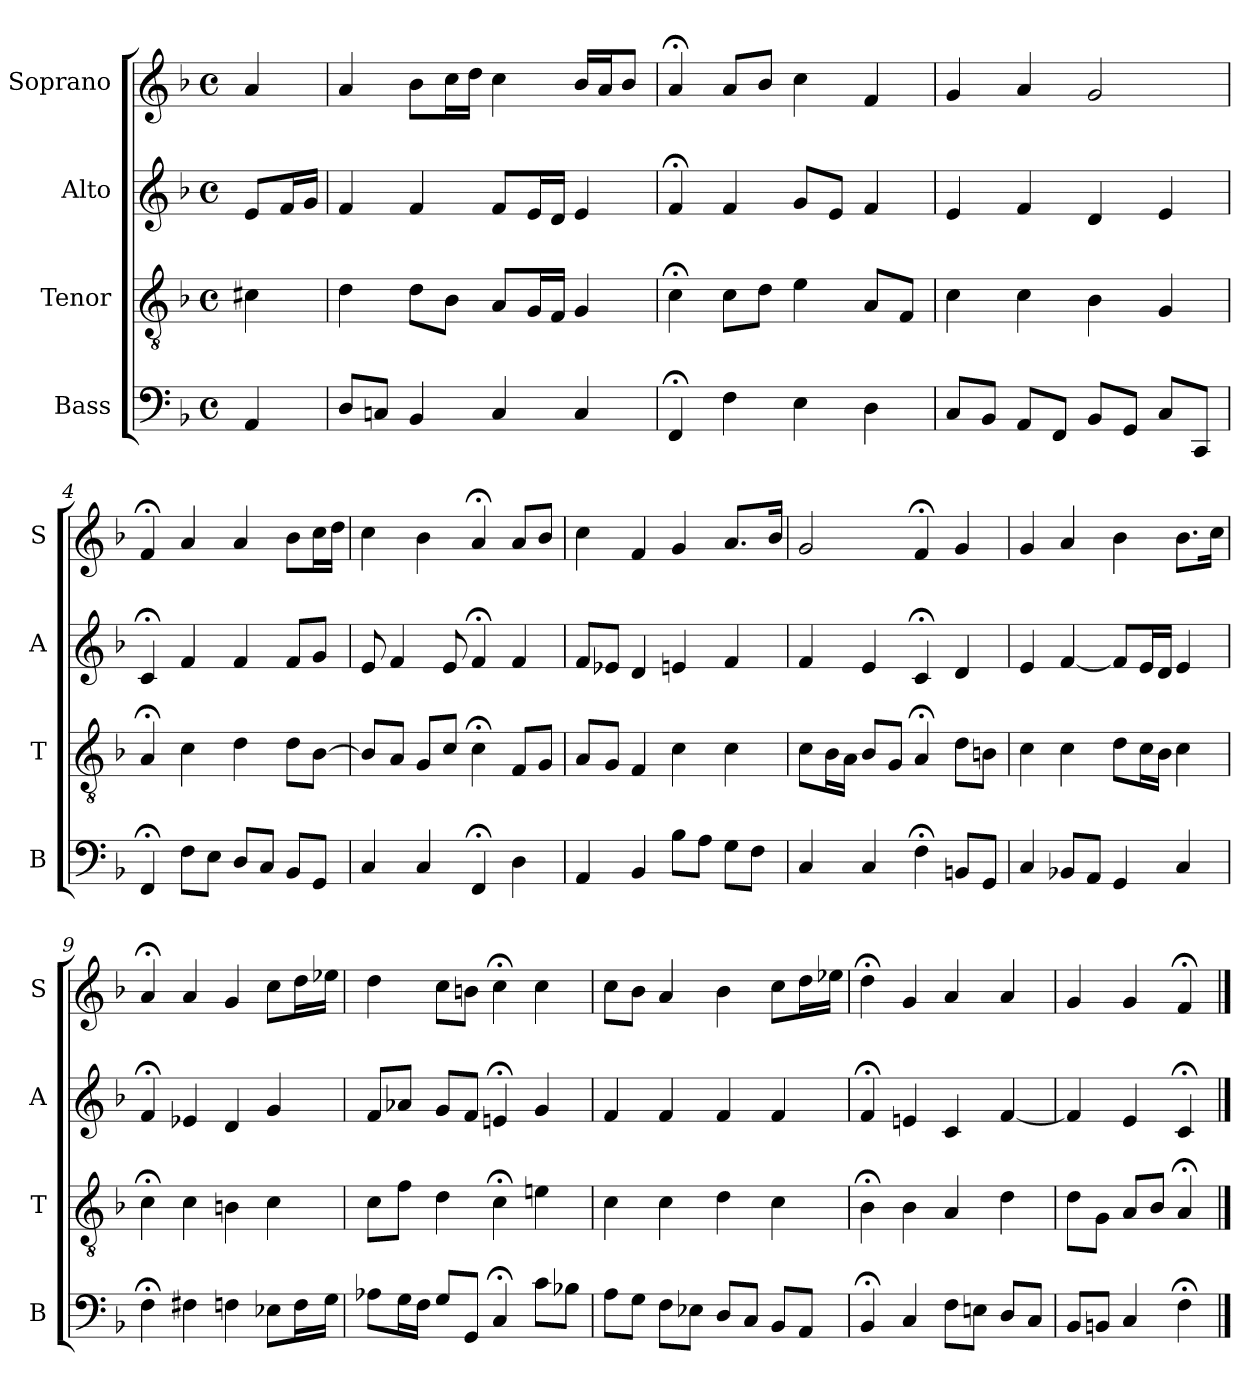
**kern	**kern	**kern	**kern
*part4	*part3	*part2	*part1
*staff4	*staff3	*staff2	*staff1
*I"Bass	*I"Tenor	*I"Alto	*I"Soprano
*I'B	*I'T	*I'A	*I'S
*clefF4	*clefGv2	*clefG2	*clefG2
*k[b-]	*k[b-]	*k[b-]	*k[b-]
*F:	*F:	*F:	*F:
*M4/4	*M4/4	*M4/4	*M4/4
*met(c)	*met(c)	*met(c)	*met(c)
*MM100	*MM100	*MM100	*MM100
=	=	=	=
4AA	4c#X	8eL	4a
.	.	16fL	.
.	.	16gJJ	.
=1	=1	=1	=1
8DL	4d	4f	4a
8CnJ	.	.	.
4BB-	8dL	4f	8b-L
.	8B-J	.	16ccL
.	.	.	16ddJJ
4C	8AL	8fL	4cc
.	16GL	16eL	.
.	16FJJ	16dJJ	.
4Ci	4Gi	4ei	16b-iLL
.	.	.	16aJ
.	.	.	8b-J
=2	=2	=2	=2
4FF;<	4c;<	4f;<	4a;<
4F	8cL	4f	8aL
.	8dJ	.	8b-J
4E	4e	8gL	4cc
.	.	8eJ	.
4D	8AL	4f	4f
.	8FJ	.	.
=3	=3	=3	=3
8CL	4c	4e	4g
8BB-J	.	.	.
8AAL	4c	4f	4a
8FFJ	.	.	.
8BB-L	4B-	4d	2g
8GGJ	.	.	.
8CL	4G	4e	.
8CCJ	.	.	.
=4	=4	=4	=4
4FF;<	4A;<	4c;<	4f;<
8FL	4c	4f	4a
8EJ	.	.	.
8DL	4d	4f	4a
8CJ	.	.	.
8BB-L	8dL	8fL	8b-L
8GGJ	[8B-J	8gJ	16ccL
.	.	.	16ddJJ
=5	=5	=5	=5
4C	8B-L]	8e	4cc
.	8AJ	4f	.
4C	8GL	.	4b-
.	8cJ	8e	.
4FF;<	4c;<	4f;<	4a;<
4D	8FL	4f	8aL
.	8GJ	.	8b-J
=6	=6	=6	=6
4AA	8AL	8fL	4cc
.	8GJ	8e-XJ	.
4BB-	4F	4d	4f
8B-L	4c	4en	4g
8AJ	.	.	.
8GL	4c	4f	8.aL
8FJ	.	.	.
.	.	.	16b-Jk
=7	=7	=7	=7
4C	8cL	4f	2g
.	16B-L	.	.
.	16AJJ	.	.
4C	8B-L	4e	.
.	8GJ	.	.
4F;<	4A;<	4c;<	4f;<
8BBnL	8dL	4d	4g
8GGJ	8BnJ	.	.
=8	=8	=8	=8
4C	4c	4e	4g
8BB-XL	4c	[4f	4a
8AAJ	.	.	.
4GG	8dL	8fL]	4b-
.	16cL	16eL	.
.	16B-JJ	16dJJ	.
4C	4c	4e	8.b-L
.	.	.	16ccJk
=9	=9	=9	=9
4F;<	4c;<	4f;<	4a;<
4F#X	4c	4e-X	4a
4Fn	4Bn	4d	4g
8E-XL	4c	4g	8ccL
16FL	.	.	16ddL
16GJJ	.	.	16ee-XJJ
=10	=10	=10	=10
8A-XL	8cL	8fL	4dd
16GL	8fJ	8a-XJ	.
16FJJ	.	.	.
8GL	4d	8gL	8ccL
8GGJ	.	8fJ	8bnJ
4C;<	4c;<	4en;<	4cc;<
8cL	4en	4g	4cc
8B-XJ	.	.	.
=11	=11	=11	=11
8AL	4c	4f	8ccL
8GJ	.	.	8b-J
8FL	4c	4f	4a
8E-XJ	.	.	.
8DL	4d	4f	4b-
8CJ	.	.	.
8BB-L	4c	4f	8ccL
8AAJ	.	.	16ddL
.	.	.	16ee-XJJ
=12	=12	=12	=12
4BB-;<	4B-;<	4f;<	4dd;<
4Ci	4B-i	4eni	4gi
8FL	4A	4c	4a
8EnJ	.	.	.
8DL	4d	[4f	4a
8CJ	.	.	.
=13	=13	=13	=13
8BB-L	8dL	4f]	4g
8BBnJ	8GJ	.	.
4C	8AL	4e	4g
.	8B-J	.	.
4F;<	4A;<	4c;<	4f;<
==	==	==	==
*-	*-	*-	*-
